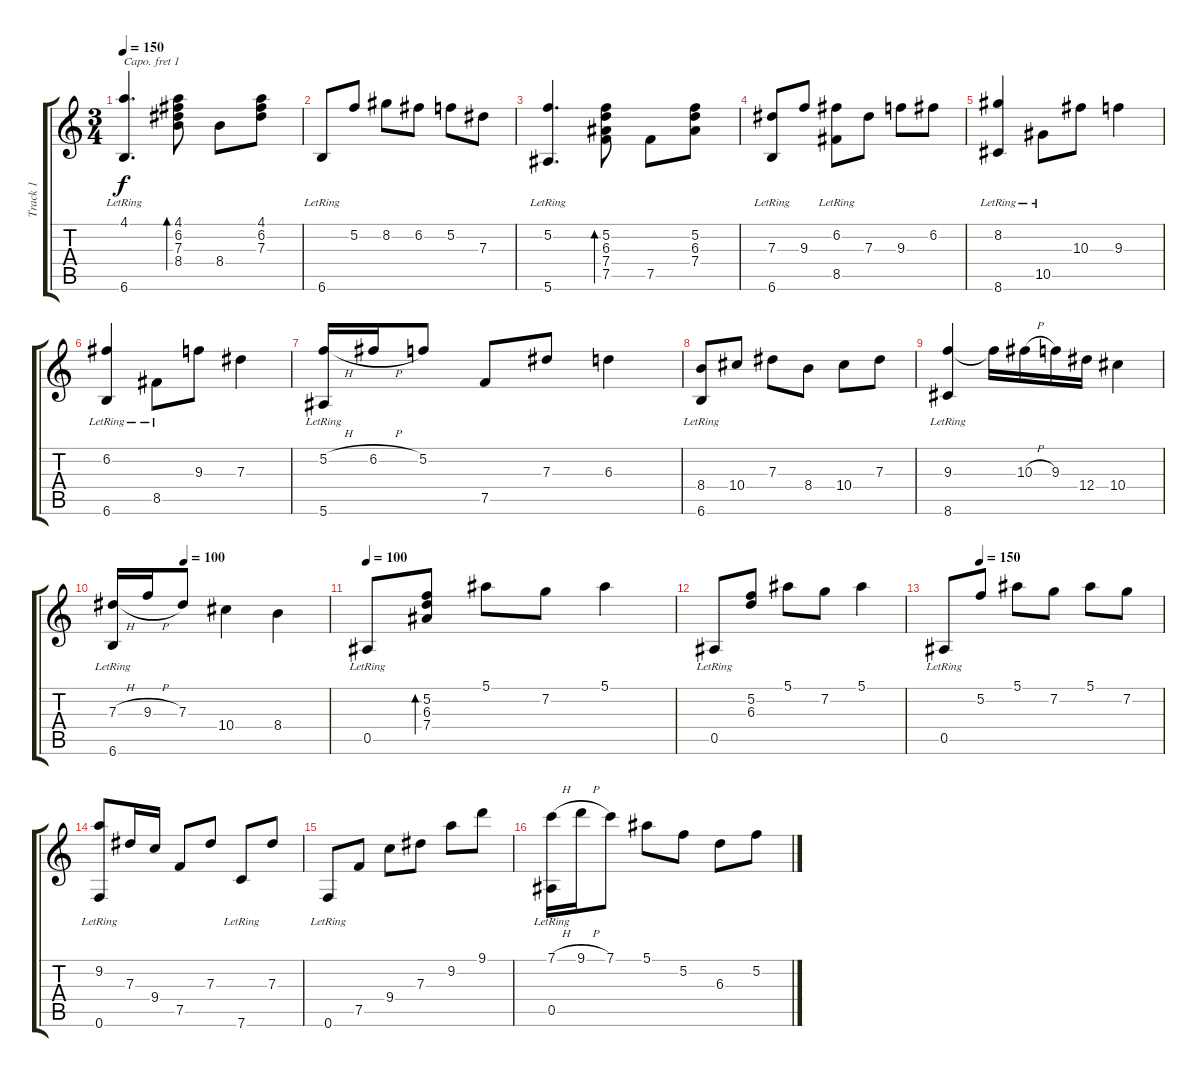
\track ("Track 1" "Track 1") {instrument acousticguitarnylon}
\staff {score tabs}
\capo 1
\tuning (E4 B3 G3 D3 A2 E2) {hide}
\ts (3 4)
\tempo 150
\clef g2
\ks c
(4.1 6.6{lr}).4{d dy f} (4.1 6.2 7.3 8.4).8{bd 480} 8.4.8 (4.1 6.2 7.3).8 |
6.6{lr}.8 5.2.8 8.2.8 6.2.8 5.2.8 7.3.8 |
(5.2 5.6{lr}).4{d} (5.2 6.3 7.4 7.5).8{bd 480} 7.5.8 (5.2 6.3 7.4).8 |
(7.3 6.6{lr}).8 9.3.8 (6.2 8.5{lr}).8 7.3.8 9.3.8 6.2.8 |
(8.2 8.6{lr}).4 10.5{lr}.8 10.3.8 9.3.4 |
(6.2 6.6{lr}).4 8.5{lr}.8 9.3.8 7.3.4 |
(5.2{h} 5.6{lr}).16 6.2{h}.16 5.2.8 7.5.8 7.3.8 6.3.4 |
(8.4 6.6{lr}).8 10.4.8 7.3.8 8.4.8 10.4.8 7.3.8 |
(9.3 8.6{lr}).4 9.3{t}.16 10.3{h}.16 9.3.16 12.4.16 10.4.4 |
\tempo (100 0.3333333333333333)
(7.3{h} 6.6{lr}).16 9.3{h}.16 7.3.8 10.4.4 8.4.4 |
\tempo 100
0.5{lr}.8 (5.2 6.3 7.4).8{bd 240} 5.1.8 7.2.8 5.1.4 |
0.5{lr}.8 (5.2 6.3).8 5.1.8 7.2.8 5.1.4 |
\tempo (150 0.16666666666666666)
0.5{lr}.8 5.2.8 5.1.8 7.2.8 5.1.8 7.2.8 |
(9.2 0.6{lr}).8 7.3.16 9.4.16 7.5.8 7.3.8 7.6{lr}.8 7.3.8 |
0.6{lr}.8 7.5.8 9.4.8 7.3.8 9.2.8 9.1.8 |
(7.1{h} 0.5{lr}).16 9.1{h}.16 7.1.8 5.1.8 5.2.8 6.3.8 5.2.8
